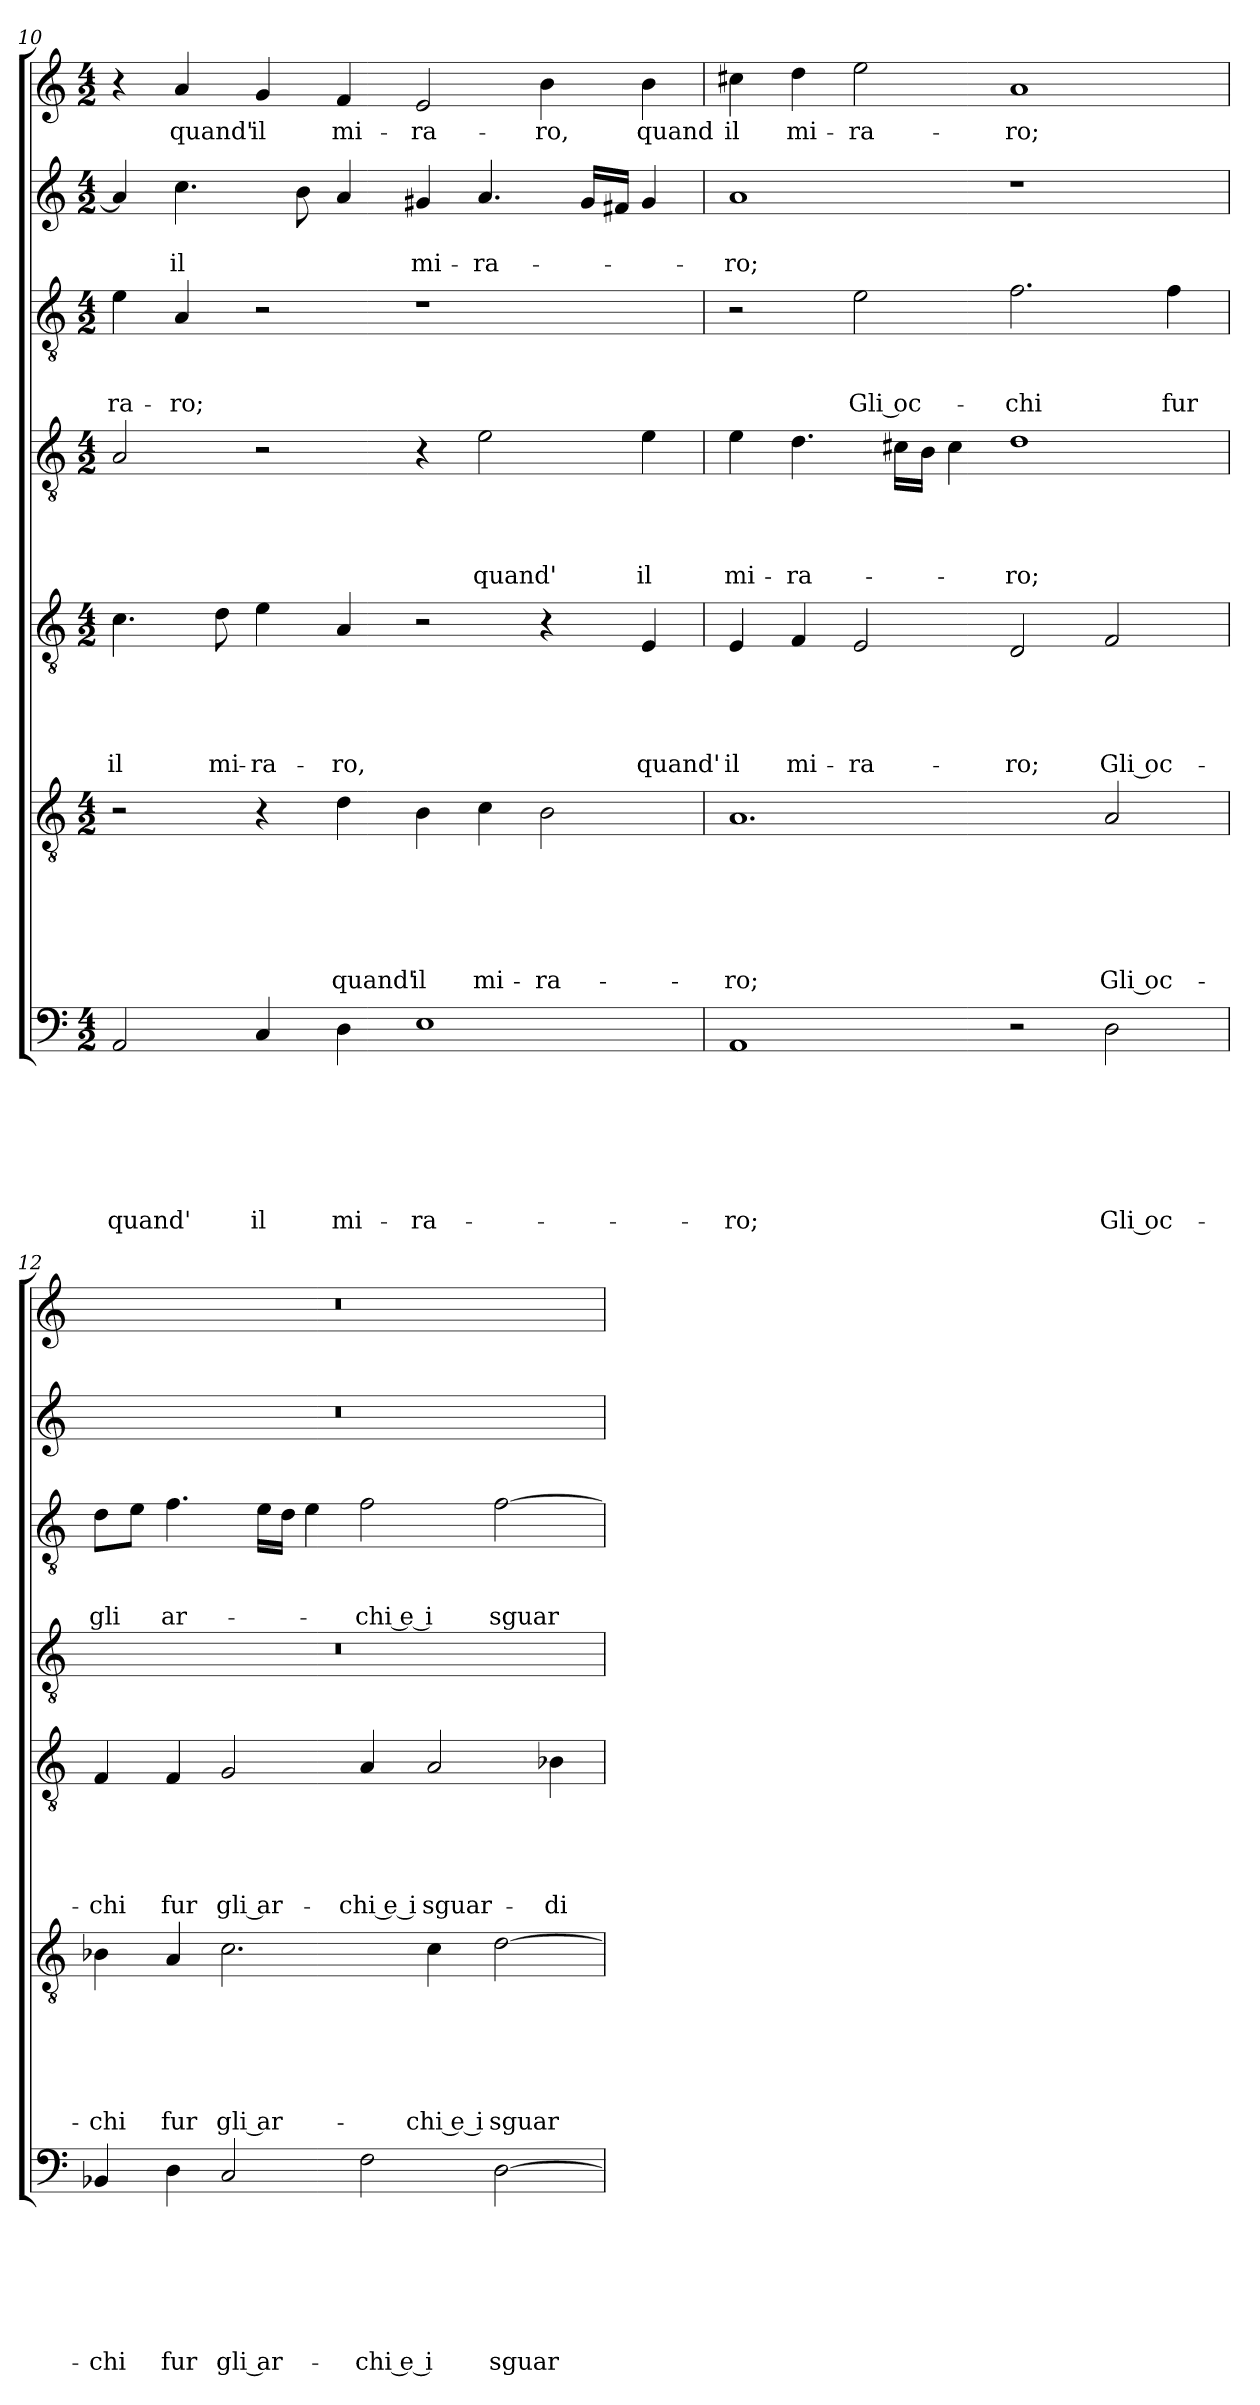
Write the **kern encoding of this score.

**kern	**text	**text	**text	**text	**text	**text	**text	**kern	**text	**text	**text	**text	**text	**text	**kern	**text	**text	**text	**text	**text	**kern	**text	**text	**text	**text	**kern	**text	**text	**text	**kern	**text	**text	**kern	**text
*part7	*part7	*part7	*part7	*part7	*part7	*part7	*part7	*part6	*part6	*part6	*part6	*part6	*part6	*part6	*part5	*part5	*part5	*part5	*part5	*part5	*part4	*part4	*part4	*part4	*part4	*part3	*part3	*part3	*part3	*part2	*part2	*part2	*part1	*part1
*staff7	*staff7	*staff7	*staff7	*staff7	*staff7	*staff7	*staff7	*staff6	*staff6	*staff6	*staff6	*staff6	*staff6	*staff6	*staff5	*staff5	*staff5	*staff5	*staff5	*staff5	*staff4	*staff4	*staff4	*staff4	*staff4	*staff3	*staff3	*staff3	*staff3	*staff2	*staff2	*staff2	*staff1	*staff1
*clefF4	*	*	*	*	*	*	*	*clefGv2	*	*	*	*	*	*	*clefGv2	*	*	*	*	*	*clefGv2	*	*	*	*	*clefGv2	*	*	*	*clefG2	*	*	*clefG2	*
*k[]	*	*	*	*	*	*	*	*k[]	*	*	*	*	*	*	*k[]	*	*	*	*	*	*k[]	*	*	*	*	*k[]	*	*	*	*k[]	*	*	*k[]	*
*a:	*	*	*	*	*	*	*	*a:	*	*	*	*	*	*	*a:	*	*	*	*	*	*a:	*	*	*	*	*a:	*	*	*	*a:	*	*	*a:	*
*M4/2	*	*	*	*	*	*	*	*M4/2	*	*	*	*	*	*	*M4/2	*	*	*	*	*	*M4/2	*	*	*	*	*M4/2	*	*	*	*M4/2	*	*	*M4/2	*
=10	=10	=10	=10	=10	=10	=10	=10	=10	=10	=10	=10	=10	=10	=10	=10	=10	=10	=10	=10	=10	=10	=10	=10	=10	=10	=10	=10	=10	=10	=10	=10	=10	=10	=10
!	!	!	!	!	!	!	!LO:LY:b	!	!	!	!	!	!	!	!	!	!	!	!	!LO:LY:b	!	!	!	!	!	!	!	!	!LO:LY:b	!	!	!	!	!
2AA/	.	.	.	.	.	.	quand'	2r	.	.	.	.	.	.	4.c\	.	.	.	.	il	2A/	.	.	.	.	4e\	.	.	-ra-	4a/]	.	.	4r	.
!	!	!	!	!	!	!	!	!	!	!	!	!	!	!	!	!	!	!	!	!	!	!	!	!	!	!	!	!	!LO:LY:b	!	!	!LO:LY:b	!	!LO:LY:b
.	.	.	.	.	.	.	.	.	.	.	.	.	.	.	.	.	.	.	.	.	.	.	.	.	.	4A/	.	.	-ro;	4.cc\	.	il	4a/	quand'
!	!	!	!	!	!	!	!	!	!	!	!	!	!	!	!	!	!	!	!	!LO:LY:b	!	!	!	!	!	!	!	!	!	!	!	!	!	!
.	.	.	.	.	.	.	.	.	.	.	.	.	.	.	8d\	.	.	.	.	mi-	.	.	.	.	.	.	.	.	.	.	.	.	.	.
!	!	!	!	!	!	!	!LO:LY:b	!	!	!	!	!	!	!	!	!	!	!	!	!LO:LY:b	!	!	!	!	!	!	!	!	!	!	!	!	!	!LO:LY:b
4C/	.	.	.	.	.	.	il	4r	.	.	.	.	.	.	4e\	.	.	.	.	-ra-	2r	.	.	.	.	2r	.	.	.	.	.	.	4g/	il
.	.	.	.	.	.	.	.	.	.	.	.	.	.	.	.	.	.	.	.	.	.	.	.	.	.	.	.	.	.	8b\	.	.	.	.
!	!	!	!	!	!	!	!LO:LY:b	!	!	!	!	!	!	!LO:LY:b	!	!	!	!	!	!LO:LY:b	!	!	!	!	!	!	!	!	!	!	!	!	!	!LO:LY:b
4D\	.	.	.	.	.	.	mi-	4d\	.	.	.	.	.	quand'	4A/	.	.	.	.	-ro,	.	.	.	.	.	.	.	.	.	4a/	.	.	4f/	mi-
!	!	!	!	!	!	!	!LO:LY:b	!	!	!	!	!	!	!LO:LY:b	!	!	!	!	!	!	!	!	!	!	!	!	!	!	!	!	!	!LO:LY:b	!	!LO:LY:b
1E	.	.	.	.	.	.	-ra-	4B\	.	.	.	.	.	il	2r	.	.	.	.	.	4r	.	.	.	.	1r	.	.	.	4g#X/	.	mi-	2e/	-ra-
!	!	!	!	!	!	!	!	!	!	!	!	!	!	!LO:LY:b	!	!	!	!	!	!	!	!	!	!	!LO:LY:b	!	!	!	!	!	!	!LO:LY:b	!	!
.	.	.	.	.	.	.	.	4c\	.	.	.	.	.	mi-	.	.	.	.	.	.	2e\	.	.	.	quand'	.	.	.	.	4.a/	.	-ra-	.	.
!	!	!	!	!	!	!	!	!	!	!	!	!	!	!LO:LY:b	!	!	!	!	!	!	!	!	!	!	!	!	!	!	!	!	!	!	!	!LO:LY:b
.	.	.	.	.	.	.	.	2B\	.	.	.	.	.	-ra-	4r	.	.	.	.	.	.	.	.	.	.	.	.	.	.	.	.	.	4b\	-ro,
.	.	.	.	.	.	.	.	.	.	.	.	.	.	.	.	.	.	.	.	.	.	.	.	.	.	.	.	.	.	16g#/LL	.	.	.	.
.	.	.	.	.	.	.	.	.	.	.	.	.	.	.	.	.	.	.	.	.	.	.	.	.	.	.	.	.	.	16f#X/JJ	.	.	.	.
!	!	!	!	!	!	!	!	!	!	!	!	!	!	!	!	!	!	!	!	!LO:LY:b	!	!	!	!	!LO:LY:b	!	!	!	!	!	!	!	!	!LO:LY:b
.	.	.	.	.	.	.	.	.	.	.	.	.	.	.	4E/	.	.	.	.	quand'	4e\	.	.	.	il	.	.	.	.	4g#/	.	.	4b\	quand
=11	=11	=11	=11	=11	=11	=11	=11	=11	=11	=11	=11	=11	=11	=11	=11	=11	=11	=11	=11	=11	=11	=11	=11	=11	=11	=11	=11	=11	=11	=11	=11	=11	=11	=11
!	!	!	!	!	!	!	!LO:LY:b	!	!	!	!	!	!	!LO:LY:b	!	!	!	!	!	!LO:LY:b	!	!	!	!	!LO:LY:b	!	!	!	!	!	!	!LO:LY:b	!	!LO:LY:b
1AA	.	.	.	.	.	.	-ro;	1.A	.	.	.	.	.	-ro;	4E/	.	.	.	.	il	4e\	.	.	.	mi-	2r	.	.	.	1a	.	-ro;	4cc#X\	il
!	!	!	!	!	!	!	!	!	!	!	!	!	!	!	!	!	!	!	!	!LO:LY:b	!	!	!	!	!LO:LY:b	!	!	!	!	!	!	!	!	!LO:LY:b
.	.	.	.	.	.	.	.	.	.	.	.	.	.	.	4F/	.	.	.	.	mi-	4.d\	.	.	.	-ra-	.	.	.	.	.	.	.	4dd\	mi-
!	!	!	!	!	!	!	!	!	!	!	!	!	!	!	!	!	!	!	!	!LO:LY:b	!	!	!	!	!	!	!	!	!LO:LY:b	!	!	!	!	!LO:LY:b
.	.	.	.	.	.	.	.	.	.	.	.	.	.	.	2E/	.	.	.	.	-ra-	.	.	.	.	.	2e\	.	.	Gli oc-	.	.	.	2ee\	-ra-
.	.	.	.	.	.	.	.	.	.	.	.	.	.	.	.	.	.	.	.	.	16c#X\LL	.	.	.	.	.	.	.	.	.	.	.	.	.
.	.	.	.	.	.	.	.	.	.	.	.	.	.	.	.	.	.	.	.	.	16B\JJ	.	.	.	.	.	.	.	.	.	.	.	.	.
.	.	.	.	.	.	.	.	.	.	.	.	.	.	.	.	.	.	.	.	.	4c#\	.	.	.	.	.	.	.	.	.	.	.	.	.
!	!	!	!	!	!	!	!	!	!	!	!	!	!	!	!	!	!	!	!	!LO:LY:b	!	!	!	!	!LO:LY:b	!	!	!	!LO:LY:b	!	!	!	!	!LO:LY:b
2r	.	.	.	.	.	.	.	.	.	.	.	.	.	.	2D/	.	.	.	.	-ro;	1d	.	.	.	-ro;	2.f\	.	.	-chi	1r	.	.	1a	-ro;
!	!	!	!	!	!	!	!LO:LY:b	!	!	!	!	!	!	!LO:LY:b	!	!	!	!	!	!LO:LY:b	!	!	!	!	!	!	!	!	!	!	!	!	!	!
2D\	.	.	.	.	.	.	Gli oc-	2A/	.	.	.	.	.	Gli oc-	2F/	.	.	.	.	Gli oc-	.	.	.	.	.	.	.	.	.	.	.	.	.	.
!	!	!	!	!	!	!	!	!	!	!	!	!	!	!	!	!	!	!	!	!	!	!	!	!	!	!	!	!	!LO:LY:b	!	!	!	!	!
.	.	.	.	.	.	.	.	.	.	.	.	.	.	.	.	.	.	.	.	.	.	.	.	.	.	4f\	.	.	fur	.	.	.	.	.
=12	=12	=12	=12	=12	=12	=12	=12	=12	=12	=12	=12	=12	=12	=12	=12	=12	=12	=12	=12	=12	=12	=12	=12	=12	=12	=12	=12	=12	=12	=12	=12	=12	=12	=12
!	!	!	!	!	!	!	!LO:LY:b	!	!	!	!	!	!	!LO:LY:b	!	!	!	!	!	!LO:LY:b	!	!	!	!	!	!	!	!	!LO:LY:b	!	!	!	!	!
4BB-X/	.	.	.	.	.	.	-chi	4B-X\	.	.	.	.	.	-chi	4F/	.	.	.	.	-chi	0r	.	.	.	.	8d\L	.	.	gli	0r	.	.	0r	.
.	.	.	.	.	.	.	.	.	.	.	.	.	.	.	.	.	.	.	.	.	.	.	.	.	.	8e\J	.	.	.	.	.	.	.	.
!	!	!	!	!	!	!	!LO:LY:b	!	!	!	!	!	!	!LO:LY:b	!	!	!	!	!	!LO:LY:b	!	!	!	!	!	!	!	!	!LO:LY:b	!	!	!	!	!
4D\	.	.	.	.	.	.	fur	4A/	.	.	.	.	.	fur	4F/	.	.	.	.	fur	.	.	.	.	.	4.f\	.	.	ar-	.	.	.	.	.
!	!	!	!	!	!	!	!LO:LY:b	!	!	!	!	!	!	!LO:LY:b	!	!	!	!	!	!LO:LY:b	!	!	!	!	!	!	!	!	!	!	!	!	!	!
2C/	.	.	.	.	.	.	gli ar-	2.c\	.	.	.	.	.	gli ar-	2G/	.	.	.	.	gli ar-	.	.	.	.	.	.	.	.	.	.	.	.	.	.
.	.	.	.	.	.	.	.	.	.	.	.	.	.	.	.	.	.	.	.	.	.	.	.	.	.	16e\LL	.	.	.	.	.	.	.	.
.	.	.	.	.	.	.	.	.	.	.	.	.	.	.	.	.	.	.	.	.	.	.	.	.	.	16d\JJ	.	.	.	.	.	.	.	.
.	.	.	.	.	.	.	.	.	.	.	.	.	.	.	.	.	.	.	.	.	.	.	.	.	.	4e\	.	.	.	.	.	.	.	.
!	!	!	!	!	!	!	!LO:LY:b	!	!	!	!	!	!	!	!	!	!	!	!	!LO:LY:b	!	!	!	!	!	!	!	!	!LO:LY:b	!	!	!	!	!
2F\	.	.	.	.	.	.	-chi e i	.	.	.	.	.	.	.	4A/	.	.	.	.	-chi e i	.	.	.	.	.	2f\	.	.	-chi e i	.	.	.	.	.
!	!	!	!	!	!	!	!	!	!	!	!	!	!	!LO:LY:b	!	!	!	!	!	!LO:LY:b	!	!	!	!	!	!	!	!	!	!	!	!	!	!
.	.	.	.	.	.	.	.	4c\	.	.	.	.	.	-chi e i	2A/	.	.	.	.	sguar-	.	.	.	.	.	.	.	.	.	.	.	.	.	.
!	!	!	!	!	!	!	!LO:LY:b	!	!	!	!	!	!	!LO:LY:b	!	!	!	!	!	!	!	!	!	!	!	!	!	!	!LO:LY:b	!	!	!	!	!
[2D\	.	.	.	.	.	.	sguar-	[2d\	.	.	.	.	.	sguar-	.	.	.	.	.	.	.	.	.	.	.	[2f\	.	.	sguar-	.	.	.	.	.
!	!	!	!	!	!	!	!	!	!	!	!	!	!	!	!	!	!	!	!	!LO:LY:b	!	!	!	!	!	!	!	!	!	!	!	!	!	!
.	.	.	.	.	.	.	.	.	.	.	.	.	.	.	4B-X\	.	.	.	.	-di	.	.	.	.	.	.	.	.	.	.	.	.	.	.
=	=	=	=	=	=	=	=	=	=	=	=	=	=	=	=	=	=	=	=	=	=	=	=	=	=	=	=	=	=	=	=	=	=	=
*-	*-	*-	*-	*-	*-	*-	*-	*-	*-	*-	*-	*-	*-	*-	*-	*-	*-	*-	*-	*-	*-	*-	*-	*-	*-	*-	*-	*-	*-	*-	*-	*-	*-	*-
